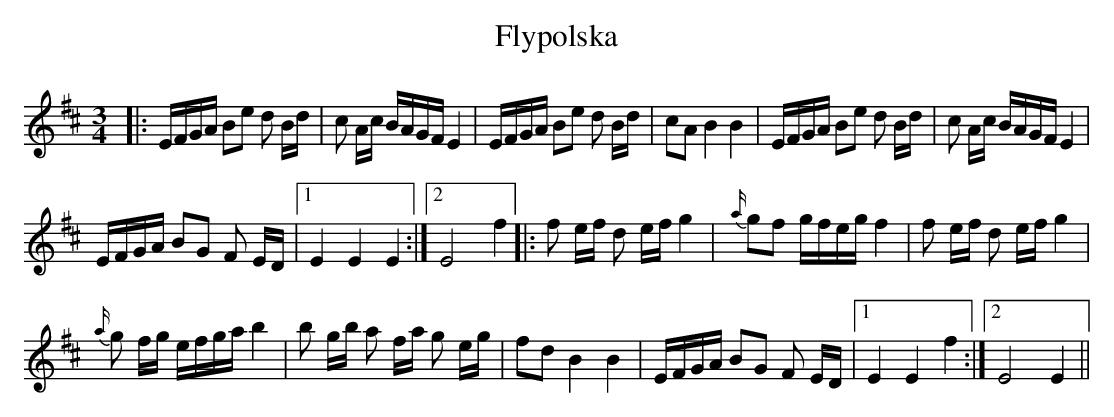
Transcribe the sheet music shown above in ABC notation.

X:1
T: Flypolska
M: 3/4
L: 1/8
K: Edor
|:E/F/G/A/ Be d B/d/|c A/c/ B/A/G/F/ E2|E/F/G/A/ Be d B/d/|cA B2 B2|E/F/G/A/ Be d B/d/|c A/c/ B/A/G/F/ E2|
E/F/G/A/ BG F E/D/|1 E2 E2 E2:|2 E4 f2|:f e/f/ d e/f/ g2|{a/} gf g/f/e/g/ f2|f e/f/ d e/f/ g2|
{a/} g f/g/ e/f/g/a/ b2|b g/b/ a f/a/ g e/g/|fd B2 B2|E/F/G/A/ BG F E/D/|1 E2 E2 f2:|2 E4 E2||
